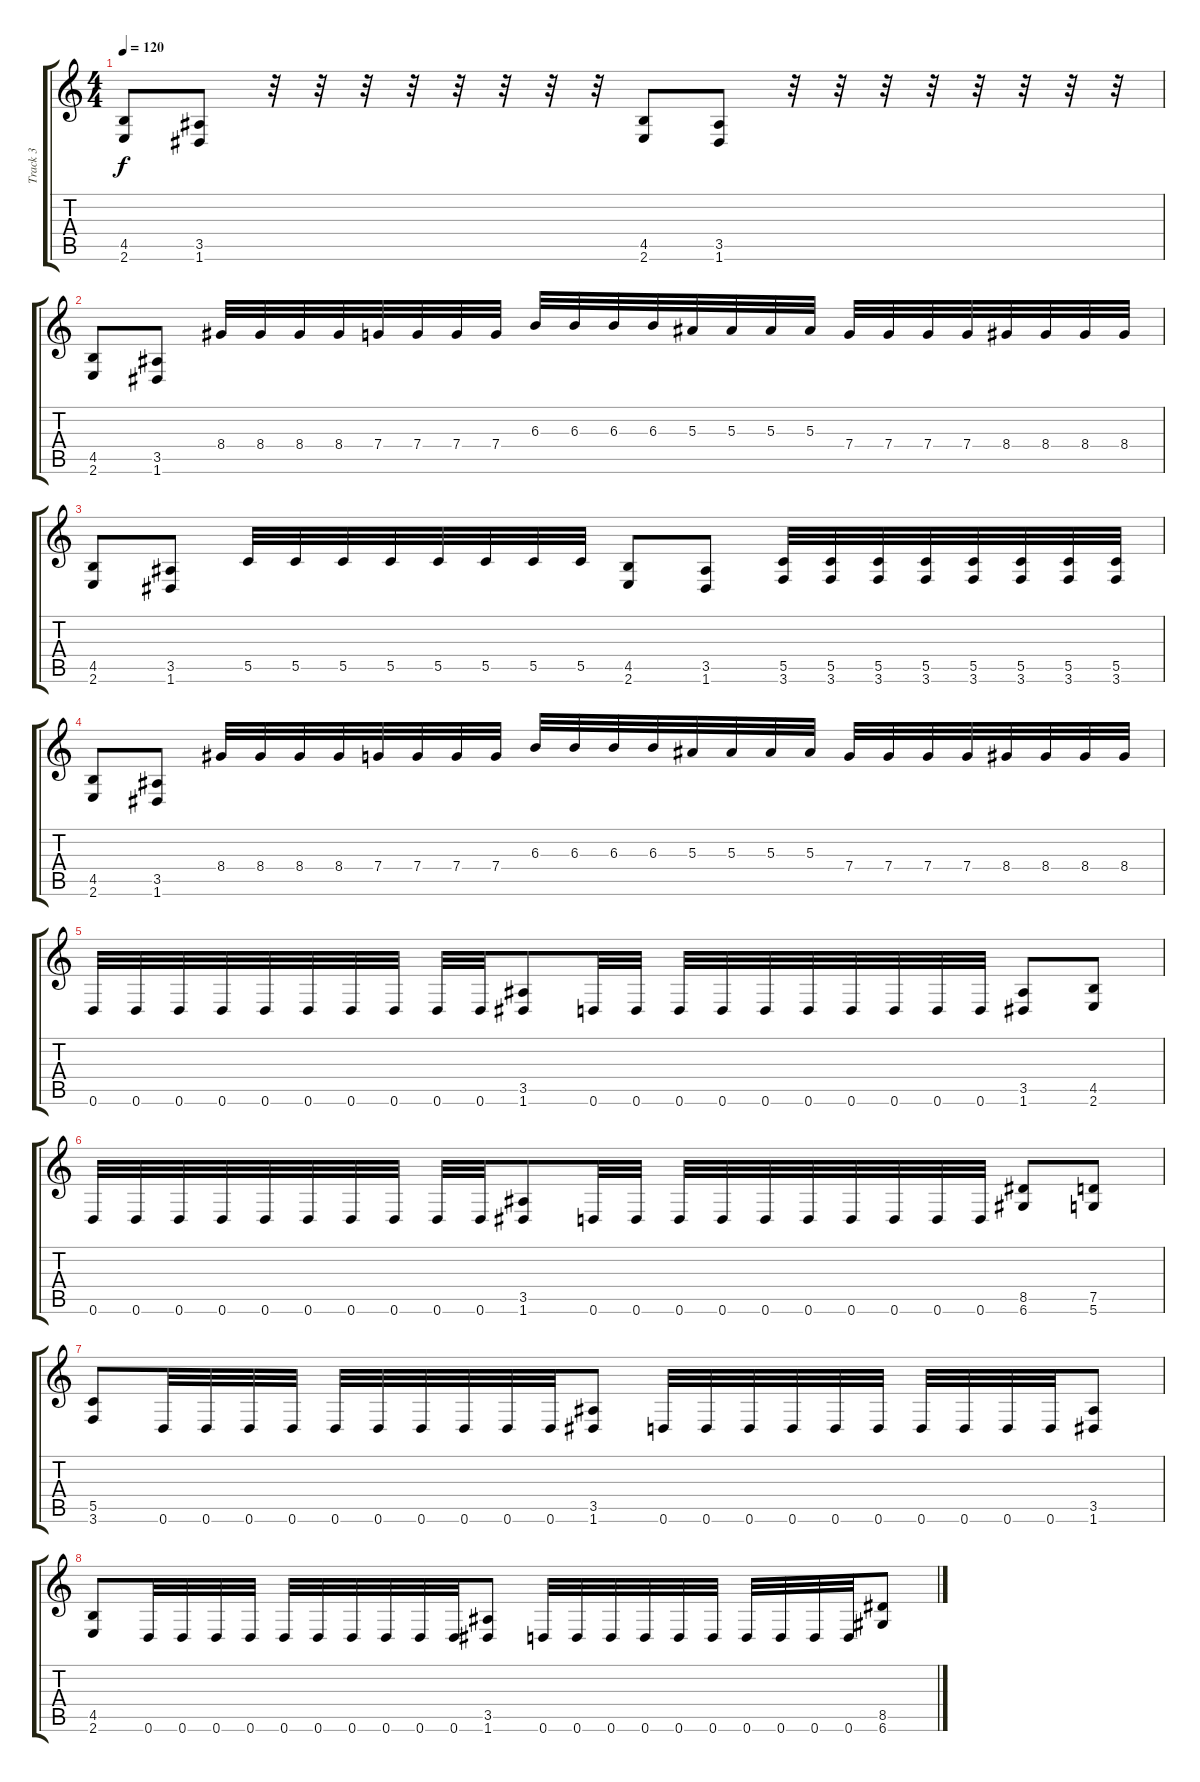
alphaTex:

\track ("Track 3" "Track 3") {instrument distortionguitar}
\staff {score tabs}
\tuning (D4 A3 F3 C3 G2 D2) {hide}
\ts (4 4)
\tempo 120
\clef g2
\ks c
(4.5 2.6).8{dy f} (3.5 1.6).8 r.32 r.32 r.32 r.32 r.32 r.32 r.32 r.32 (4.5 2.6).8 (3.5 1.6).8 r.32 r.32 r.32 r.32 r.32 r.32 r.32 r.32 |
(4.5 2.6).8 (3.5 1.6).8 8.4.32 8.4.32 8.4.32 8.4.32 7.4.32 7.4.32 7.4.32 7.4.32 6.3.32 6.3.32 6.3.32 6.3.32 5.3.32 5.3.32 5.3.32 5.3.32 7.4.32 7.4.32 7.4.32 7.4.32 8.4.32 8.4.32 8.4.32 8.4.32 |
(4.5 2.6).8 (3.5 1.6).8 5.5.32 5.5.32 5.5.32 5.5.32 5.5.32 5.5.32 5.5.32 5.5.32 (4.5 2.6).8 (3.5 1.6).8 (5.5 3.6).32 (5.5 3.6).32 (5.5 3.6).32 (5.5 3.6).32 (5.5 3.6).32 (5.5 3.6).32 (5.5 3.6).32 (5.5 3.6).32 |
(4.5 2.6).8 (3.5 1.6).8 8.4.32 8.4.32 8.4.32 8.4.32 7.4.32 7.4.32 7.4.32 7.4.32 6.3.32 6.3.32 6.3.32 6.3.32 5.3.32 5.3.32 5.3.32 5.3.32 7.4.32 7.4.32 7.4.32 7.4.32 8.4.32 8.4.32 8.4.32 8.4.32 |
0.6.32 0.6.32 0.6.32 0.6.32 0.6.32 0.6.32 0.6.32 0.6.32 0.6.32 0.6.32 (3.5 1.6).8 0.6.32 0.6.32 0.6.32 0.6.32 0.6.32 0.6.32 0.6.32 0.6.32 0.6.32 0.6.32 (3.5 1.6).8 (4.5 2.6).8 |
0.6.32 0.6.32 0.6.32 0.6.32 0.6.32 0.6.32 0.6.32 0.6.32 0.6.32 0.6.32 (3.5 1.6).8 0.6.32 0.6.32 0.6.32 0.6.32 0.6.32 0.6.32 0.6.32 0.6.32 0.6.32 0.6.32 (8.5 6.6).8 (7.5 5.6).8 |
(5.5 3.6).8 0.6.32 0.6.32 0.6.32 0.6.32 0.6.32 0.6.32 0.6.32 0.6.32 0.6.32 0.6.32 (3.5 1.6).8 0.6.32 0.6.32 0.6.32 0.6.32 0.6.32 0.6.32 0.6.32 0.6.32 0.6.32 0.6.32 (3.5 1.6).8 |
(4.5 2.6).8 0.6.32 0.6.32 0.6.32 0.6.32 0.6.32 0.6.32 0.6.32 0.6.32 0.6.32 0.6.32 (3.5 1.6).8 0.6.32 0.6.32 0.6.32 0.6.32 0.6.32 0.6.32 0.6.32 0.6.32 0.6.32 0.6.32 (8.5 6.6).8
